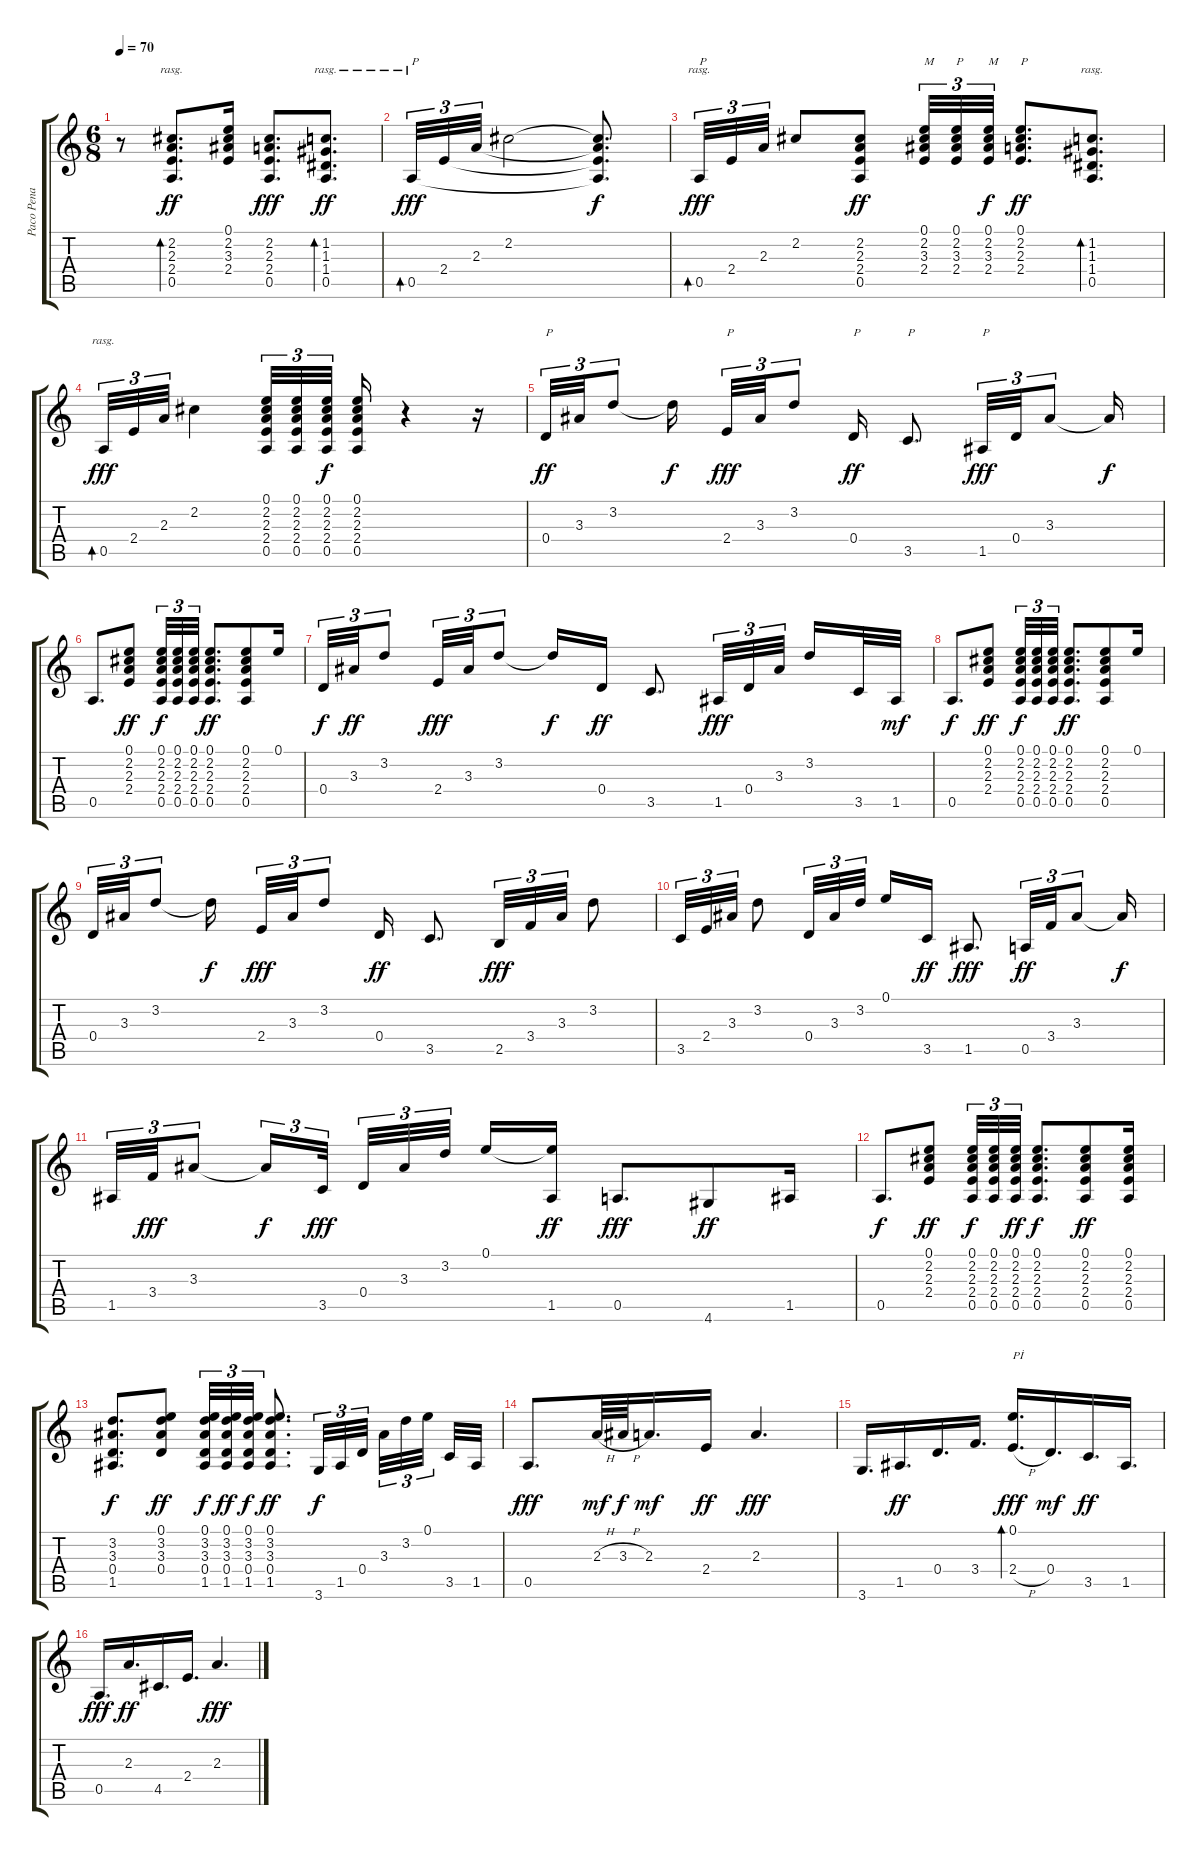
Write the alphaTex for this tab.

\track ("Paco Pena Flamenko Gitar" "Paco Pena ") {instrument acousticguitarnylon}
\staff {score tabs}
\tuning (E4 B3 G3 D3 A2 E2) {hide}
\ts (6 8)
\tempo 70
\clef g2
\ks c
r.8{dy ff instrument acousticguitarnylon} (2.2 2.3 2.4 0.5).8{d bd 120 rasg ii} (0.1 2.2 3.3 2.4).16 (2.2 2.3 2.4 0.5).8{d dy fff} (1.2 1.3 1.4 0.5).8{d bd 120 rasg ii dy ff} |
0.5.32{tu (3 2) bd 120 rasg ii txt "P" dy fff} 2.4.32{tu (3 2)} 2.3.32{tu (3 2)} 2.2.2 (2.2{t} 2.3{t} 2.4{t} 0.5{t}).8{d dy f} |
0.5.32{tu (3 2) bd 120 rasg ii txt "P" dy fff} 2.4.32{tu (3 2)} 2.3.32{tu (3 2)} 2.2.8 (2.2 2.3 2.4 0.5).8{dy ff} (0.1 2.2 3.3 2.4).32{tu (3 2) txt "M"} (0.1 2.2 3.3 2.4).32{tu (3 2) txt "P"} (0.1 2.2 3.3 2.4).32{tu (3 2) txt "M" dy f} (0.1 2.2 2.3 2.4).8{d txt "P" dy ff} (1.2 1.3 1.4 0.5).8{d bd 120 rasg ii} |
0.5.32{tu (3 2) bd 120 rasg ii dy fff} 2.4.32{tu (3 2)} 2.3.32{tu (3 2)} 2.2.4 (0.1 2.2 2.3 2.4 0.5).32{tu (3 2)} (0.1 2.2 2.3 2.4 0.5).32{tu (3 2)} (0.1 2.2 2.3 2.4 0.5).32{tu (3 2) dy f} (0.1 2.2 2.3 2.4 0.5).16 r.4 r.16 |
0.4.32{tu (3 2) txt "P" dy ff} 3.3.32{tu (3 2)} 3.2.8{tu (3 2)} 3.2{t}.16{dy f beam splitsecondary} 2.4.32{tu (3 2) txt "P" dy fff} 3.3.32{tu (3 2)} 3.2.8{tu (3 2)} 0.4.16{txt "P" dy ff} 3.5.8{d txt "P"} 1.5.32{tu (3 2) txt "P" dy fff} 0.4.32{tu (3 2)} 3.3.8{tu (3 2)} 3.3{t}.16{dy f} |
0.5.8{d} (0.1 2.2 2.3 2.4).8{dy ff} (0.1 2.2 2.3 2.4 0.5).32{tu (3 2) dy f} (0.1 2.2 2.3 2.4 0.5).32{tu (3 2)} (0.1 2.2 2.3 2.4 0.5).32{tu (3 2)} (0.1 2.2 2.3 2.4 0.5).8{d dy ff} (0.1 2.2 2.3 2.4 0.5).8 0.1.16 |
0.4.32{tu (3 2) dy f} 3.3.32{tu (3 2) dy ff} 3.2.8{tu (3 2)} 2.4.32{tu (3 2) dy fff} 3.3.32{tu (3 2)} 3.2.8{tu (3 2)} 3.2{t}.16{dy f} 0.4.16{dy ff} 3.5.8{d} 1.5.32{tu (3 2) dy fff} 0.4.32{tu (3 2)} 3.3.32{tu (3 2) beam splitsecondary} 3.2.16 3.5.32 1.5.32{dy mf} |
0.5.8{d dy f} (0.1 2.2 2.3 2.4).8{dy ff} (0.1 2.2 2.3 2.4 0.5).32{tu (3 2) dy f} (0.1 2.2 2.3 2.4 0.5).32{tu (3 2)} (0.1 2.2 2.3 2.4 0.5).32{tu (3 2)} (0.1 2.2 2.3 2.4 0.5).8{d dy ff} (0.1 2.2 2.3 2.4 0.5).8 0.1.16 |
0.4.32{tu (3 2)} 3.3.32{tu (3 2)} 3.2.8{tu (3 2)} 3.2{t}.16{dy f beam splitsecondary} 2.4.32{tu (3 2) dy fff} 3.3.32{tu (3 2)} 3.2.8{tu (3 2)} 0.4.16{dy ff} 3.5.8{d} 2.5.32{tu (3 2) dy fff} 3.4.32{tu (3 2)} 3.3.32{tu (3 2)} 3.2.8 |
3.5.32{tu (3 2)} 2.4.32{tu (3 2)} 3.3.32{tu (3 2)} 3.2.8 0.4.32{tu (3 2)} 3.3.32{tu (3 2)} 3.2.32{tu (3 2) beam splitsecondary} 0.1.16 3.5.16{dy ff} 1.5.8{d dy fff} 0.5.32{tu (3 2) dy ff} 3.4.32{tu (3 2)} 3.3.8{tu (3 2)} 3.3{t}.16{dy f} |
1.5.32{tu (3 2)} 3.4.32{tu (3 2) dy fff} 3.3.8{tu (3 2)} 3.3{t}.16{tu (3 2) dy f} 3.5.32{tu (3 2) dy fff beam splitsecondary} 0.4.32{tu (3 2)} 3.3.32{tu (3 2)} 3.2.32{tu (3 2) beam splitsecondary} 0.1.16 (0.1{t} 1.5).16{dy ff} 0.5.8{d dy fff} 4.6.8{dy ff} 1.5.16 |
0.5.8{d dy f} (0.1 2.2 2.3 2.4).8{dy ff} (0.1 2.2 2.3 2.4 0.5).32{tu (3 2) dy f} (0.1 2.2 2.3 2.4 0.5).32{tu (3 2)} (0.1 2.2 2.3 2.4 0.5).32{tu (3 2) dy ff} (0.1 2.2 2.3 2.4 0.5).8{d dy f} (0.1 2.2 2.3 2.4 0.5).8{dy ff} (0.1 2.2 2.3 2.4 0.5).16 |
(3.2 3.3 0.4 1.5).8{d dy f} (0.1 3.2 3.3 0.4).8{dy ff} (0.1 3.2 3.3 0.4 1.5).32{tu (3 2) dy f} (0.1 3.2 3.3 0.4 1.5).32{tu (3 2) dy ff} (0.1 3.2 3.3 0.4 1.5).32{tu (3 2) dy f} (0.1 3.2 3.3 0.4 1.5).8{d dy ff} 3.6.32{tu (3 2) dy f} 1.5.32{tu (3 2)} 0.4.32{tu (3 2) beam splitsecondary} 3.3.32{tu (3 2)} 3.2.32{tu (3 2)} 0.1.32{tu (3 2) beam splitsecondary} 3.5.32 1.5.32 |
0.5.8{d dy fff} 2.3{h}.64{dy mf} 3.3{h}.64{dy f} 2.3.16{d dy mf} 2.4.16{dy ff} 2.3.4{d dy fff} |
3.6.16{d} 1.5.16{d dy ff} 0.4.16{d} 3.4.16{d} (0.1 2.4{h}).16{d bd 60 txt "Pİ" dy fff} 0.4.16{d dy mf} 3.5.16{d dy ff} 1.5.16{d} |
0.5.16{d dy fff} 2.3.16{d dy ff} 4.5.16{d} 2.4.16{d} 2.3.4{d dy fff}
